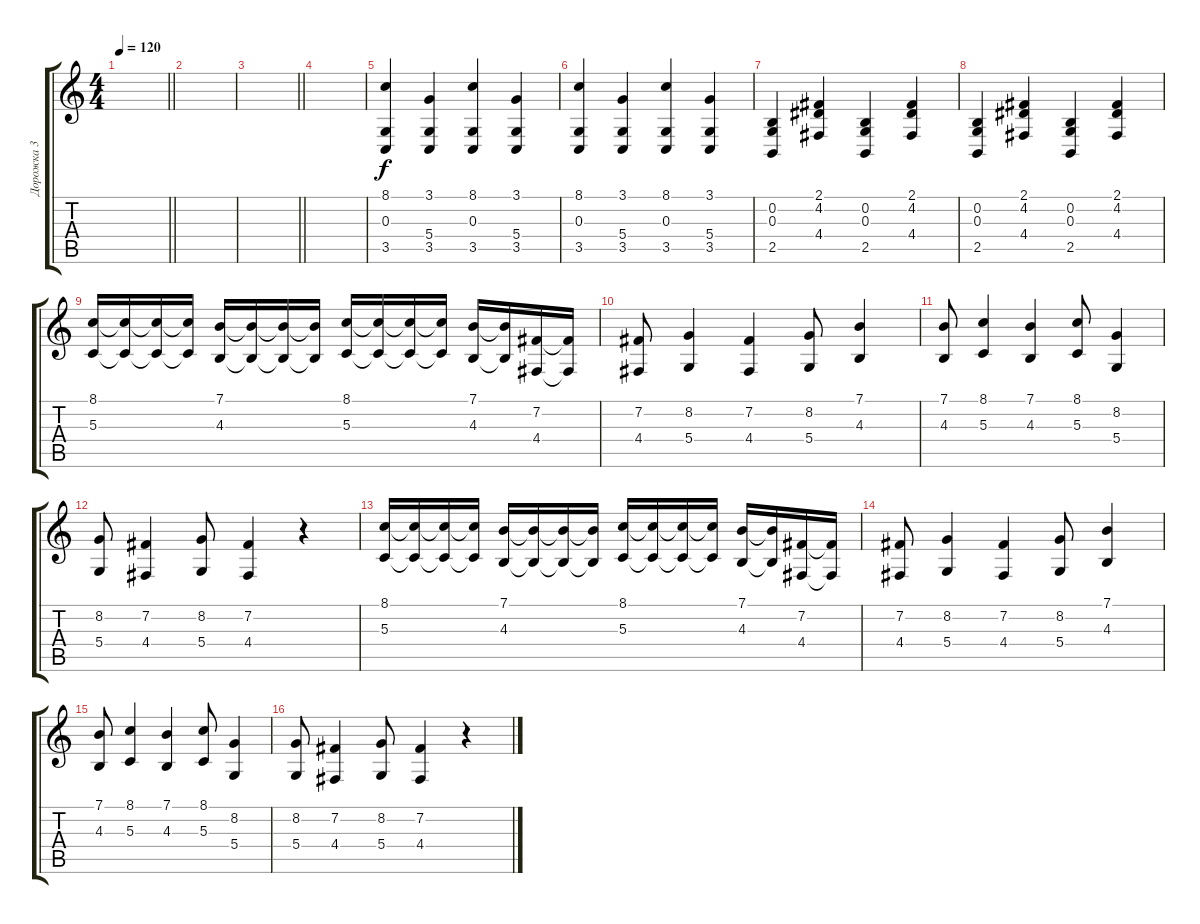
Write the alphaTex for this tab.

\track ("Дорожка 3" "Дорожка 3") {instrument stringensemble1}
\staff {score tabs}
\tuning (E4 B3 G3 D3 A2 E2) {hide}
\ts (4 4)
\tempo 120
\clef g2
\barLineRight lightlight
\ks c
|
|
\barLineRight lightlight
|
|
(8.1 0.3 3.5).4 (3.1 5.4 3.5).4 (8.1 0.3 3.5).4 (3.1 5.4 3.5).4 |
(8.1 0.3 3.5).4 (3.1 5.4 3.5).4 (8.1 0.3 3.5).4 (3.1 5.4 3.5).4 |
(0.2 0.3 2.5).4 (2.1 4.2 4.4).4 (0.2 0.3 2.5).4 (2.1 4.2 4.4).4 |
(0.2 0.3 2.5).4 (2.1 4.2 4.4).4 (0.2 0.3 2.5).4 (2.1 4.2 4.4).4 |
(8.1 5.3).16 (8.1{t} 5.3{t}).16 (8.1{t} 5.3{t}).16 (8.1{t} 5.3{t}).16 (7.1 4.3).16 (7.1{t} 4.3{t}).16 (7.1{t} 4.3{t}).16 (7.1{t} 4.3{t}).16 (8.1 5.3).16 (8.1{t} 5.3{t}).16 (8.1{t} 5.3{t}).16 (8.1{t} 5.3{t}).16 (7.1 4.3).16 (7.1{t} 4.3{t}).16 (7.2 4.4).16 (7.2{t} 4.4{t}).16 |
(7.2 4.4).8 (8.2 5.4).4 (7.2 4.4).4 (8.2 5.4).8 (7.1 4.3).4 |
(7.1 4.3).8 (8.1 5.3).4 (7.1 4.3).4 (8.1 5.3).8 (8.2 5.4).4 |
(8.2 5.4).8 (7.2 4.4).4 (8.2 5.4).8 (7.2 4.4).4 r.4 |
(8.1 5.3).16 (8.1{t} 5.3{t}).16 (8.1{t} 5.3{t}).16 (8.1{t} 5.3{t}).16 (7.1 4.3).16 (7.1{t} 4.3{t}).16 (7.1{t} 4.3{t}).16 (7.1{t} 4.3{t}).16 (8.1 5.3).16 (8.1{t} 5.3{t}).16 (8.1{t} 5.3{t}).16 (8.1{t} 5.3{t}).16 (7.1 4.3).16 (7.1{t} 4.3{t}).16 (7.2 4.4).16 (7.2{t} 4.4{t}).16 |
(7.2 4.4).8 (8.2 5.4).4 (7.2 4.4).4 (8.2 5.4).8 (7.1 4.3).4 |
(7.1 4.3).8 (8.1 5.3).4 (7.1 4.3).4 (8.1 5.3).8 (8.2 5.4).4 |
(8.2 5.4).8 (7.2 4.4).4 (8.2 5.4).8 (7.2 4.4).4 r.4
